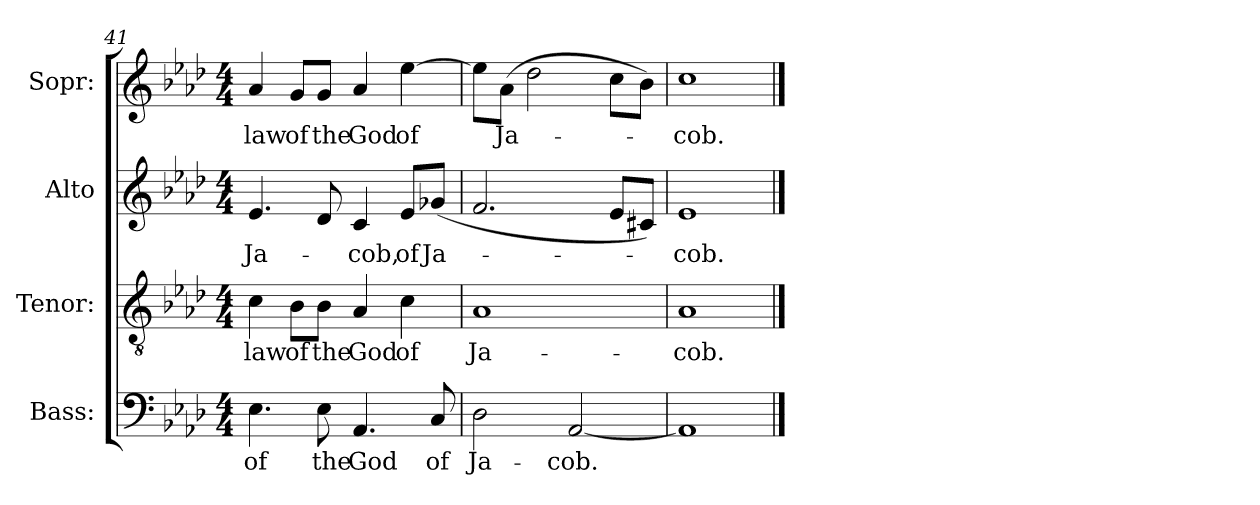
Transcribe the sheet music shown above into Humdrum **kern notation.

**kern	**text	**kern	**text	**kern	**text	**kern	**text
*part4	*part4	*part3	*part3	*part2	*part2	*part1	*part1
*staff4	*staff4	*staff3	*staff3	*staff2	*staff2	*staff1	*staff1
*I"Bass:	*	*I"Tenor:	*	*I"Alto	*	*I"Sopr:	*
*clefF4	*	*clefGv2	*	*clefG2	*	*clefG2	*
*	*	*ITrd7c12	*	*	*	*	*
*k[b-e-a-d-]	*	*k[b-e-a-d-]	*	*k[b-e-a-d-]	*	*k[b-e-a-d-]	*
*A-:	*	*A-:	*	*A-:	*	*A-:	*
*M4/4	*	*M4/4	*	*M4/4	*	*M4/4	*
=41	=41	=41	=41	=41	=41	=41	=41
!	!LO:LY:b:color=#000000	!	!	!	!	!	!
!	!	!	!LO:LY:b:color=#000000	!	!	!	!
!	!	!	!	!	!LO:LY:b:color=#000000	!	!
!	!	!	!	!	!	!	!LO:LY:b:color=#000000
4.E-i\	of	4Ci\	law	4.e-i/	Ja-	4a-i/	law
!	!	!	!LO:LY:b:color=#000000	!	!	!	!
!	!	!	!	!	!	!	!LO:LY:b:color=#000000
.	.	8BB-i\L	of	.	.	8gi/L	of
!	!LO:LY:b:color=#000000	!	!	!	!	!	!
!	!	!	!LO:LY:b:color=#000000	!	!	!	!
!	!	!	!	!	!	!	!LO:LY:b:color=#000000
8E-i\	the	8BB-i\J	the	8d-i/	.	8gi/J	the
!	!LO:LY:b:color=#000000	!	!	!	!	!	!
!	!	!	!LO:LY:b:color=#000000	!	!	!	!
!	!	!	!	!	!LO:LY:b:color=#000000	!	!
!	!	!	!	!	!	!	!LO:LY:b:color=#000000
4.AA-i/	God	4AA-i/	God	4ci/	-cob,	4a-i/	God
!	!	!	!LO:LY:b:color=#000000	!	!	!	!
!	!	!	!	!	!LO:LY:b:color=#000000	!	!
!	!	!	!	!	!	!	!LO:LY:b:color=#000000
.	.	4Ci\	of	8e-i/L	of	[4ee-i\	of
!	!LO:LY:b:color=#000000	!	!	!	!	!	!
!	!	!	!	!	!LO:LY:b:color=#000000	!	!
8Ci/	of	.	.	(8g-Xi/J	Ja-	.	.
=42	=42	=42	=42	=42	=42	=42	=42
!	!LO:LY:b:color=#000000	!	!	!	!	!	!
!	!	!	!LO:LY:b:color=#000000	!	!	!	!
2D-i\	Ja-	1AA-i	Ja-	2.fi/	.	8ee-i\L]	.
!	!	!	!	!	!	!	!LO:LY:b:color=#000000
.	.	.	.	.	.	(8a-i\J	Ja-
.	.	.	.	.	.	2dd-i\	.
!	!LO:LY:b:color=#000000	!	!	!	!	!	!
[2AA-i/	-cob.	.	.	.	.	.	.
.	.	.	.	8e-i/L	.	8cci\L	.
.	.	.	.	8c#Xi/J)	.	8b-i\J)	.
=43	=43	=43	=43	=43	=43	=43	=43
!	!	!	!LO:LY:b:color=#000000	!	!	!	!
!	!	!	!	!	!LO:LY:b:color=#000000	!	!
!	!	!	!	!	!	!	!LO:LY:b:color=#000000
1AA-i]	.	1AA-i	-cob.	1e-i	-cob.	1cci	-cob.
==	==	==	==	==	==	==	==
*-	*-	*-	*-	*-	*-	*-	*-
